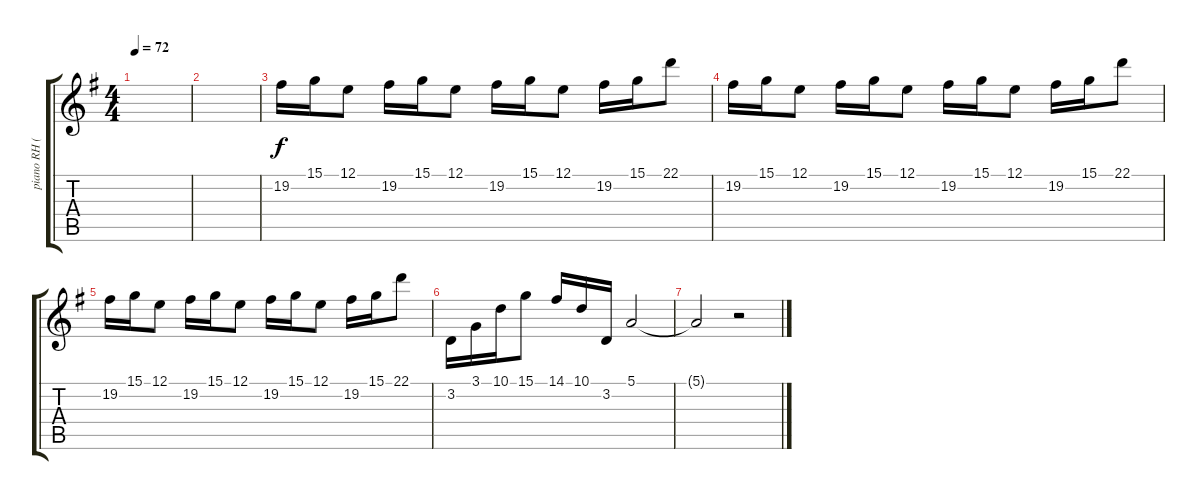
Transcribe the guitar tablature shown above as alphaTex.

\track ("piano RH (Louis)" "piano RH (") {instrument acousticgrandpiano}
\staff {score tabs}
\tuning (E4 B3 G3 D3 A2 E2) {hide}
\ts (4 4)
\tempo 72
\clef g2
\ks g
|
|
19.2.16 15.1.16 12.1.8 19.2.16 15.1.16 12.1.8 19.2.16 15.1.16 12.1.8 19.2.16 15.1.16 22.1.8 |
19.2.16 15.1.16 12.1.8 19.2.16 15.1.16 12.1.8 19.2.16 15.1.16 12.1.8 19.2.16 15.1.16 22.1.8 |
19.2.16 15.1.16 12.1.8 19.2.16 15.1.16 12.1.8 19.2.16 15.1.16 12.1.8 19.2.16 15.1.16 22.1.8 |
3.2.16 3.1.16 10.1.16 15.1.8 14.1.16 10.1.16 3.2.16 5.1.2 |
5.1{t}.2 r.2
